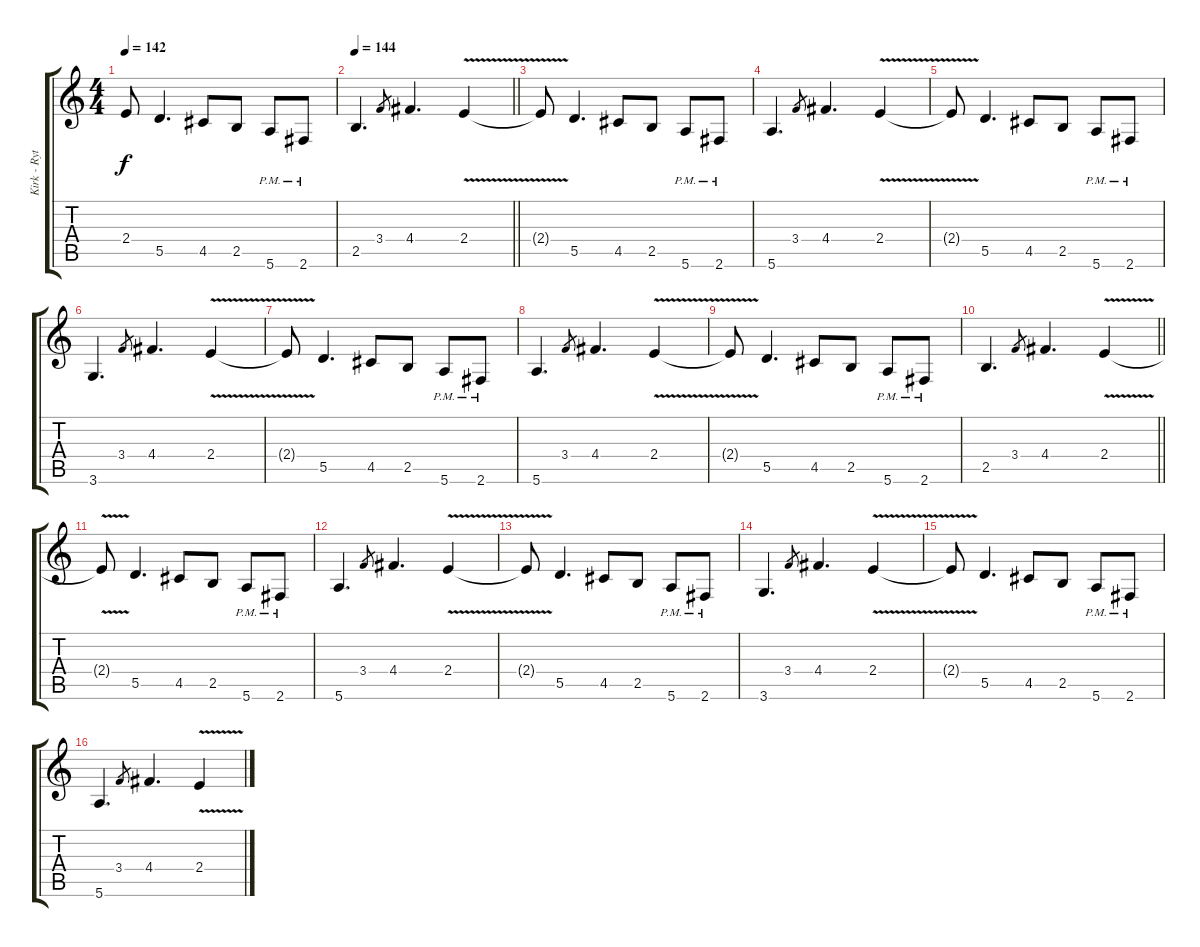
\track ("Kirk - Rythme Distortion" "Kirk - Ryt") {instrument distortionguitar}
\staff {score tabs}
\tuning (E4 B3 G3 D3 A2 E2) {hide}
\ts (4 4)
\tempo 142
\clef g2
\ks c
2.4{t}.8{dy f} 5.5.4{d} 4.5.8 2.5.8 5.6{pm}.8 2.6{pm}.8 |
\tempo 144
\barLineRight lightlight
2.5.4{d} 3.4.8{gr} 4.4.4{d} 2.4{v}.4 |
2.4{t}.8 5.5.4{d} 4.5.8 2.5.8 5.6{pm}.8 2.6{pm}.8 |
5.6.4{d} 3.4.8{gr} 4.4.4{d} 2.4{v}.4 |
2.4{t}.8 5.5.4{d} 4.5.8 2.5.8 5.6{pm}.8 2.6{pm}.8 |
3.6.4{d} 3.4.8{gr} 4.4.4{d} 2.4{v}.4 |
2.4{t}.8 5.5.4{d} 4.5.8 2.5.8 5.6{pm}.8 2.6{pm}.8 |
5.6.4{d} 3.4.8{gr} 4.4.4{d} 2.4{v}.4 |
2.4{t}.8 5.5.4{d} 4.5.8 2.5.8 5.6{pm}.8 2.6{pm}.8 |
\barLineRight lightlight
2.5.4{d} 3.4.8{gr} 4.4.4{d} 2.4{v}.4 |
2.4{t}.8 5.5.4{d} 4.5.8 2.5.8 5.6{pm}.8 2.6{pm}.8 |
5.6.4{d} 3.4.8{gr} 4.4.4{d} 2.4{v}.4 |
2.4{t}.8 5.5.4{d} 4.5.8 2.5.8 5.6{pm}.8 2.6{pm}.8 |
3.6.4{d} 3.4.8{gr} 4.4.4{d} 2.4{v}.4 |
2.4{t}.8 5.5.4{d} 4.5.8 2.5.8 5.6{pm}.8 2.6{pm}.8 |
5.6.4{d volume 14} 3.4.8{gr} 4.4.4{d} 2.4{v}.4
